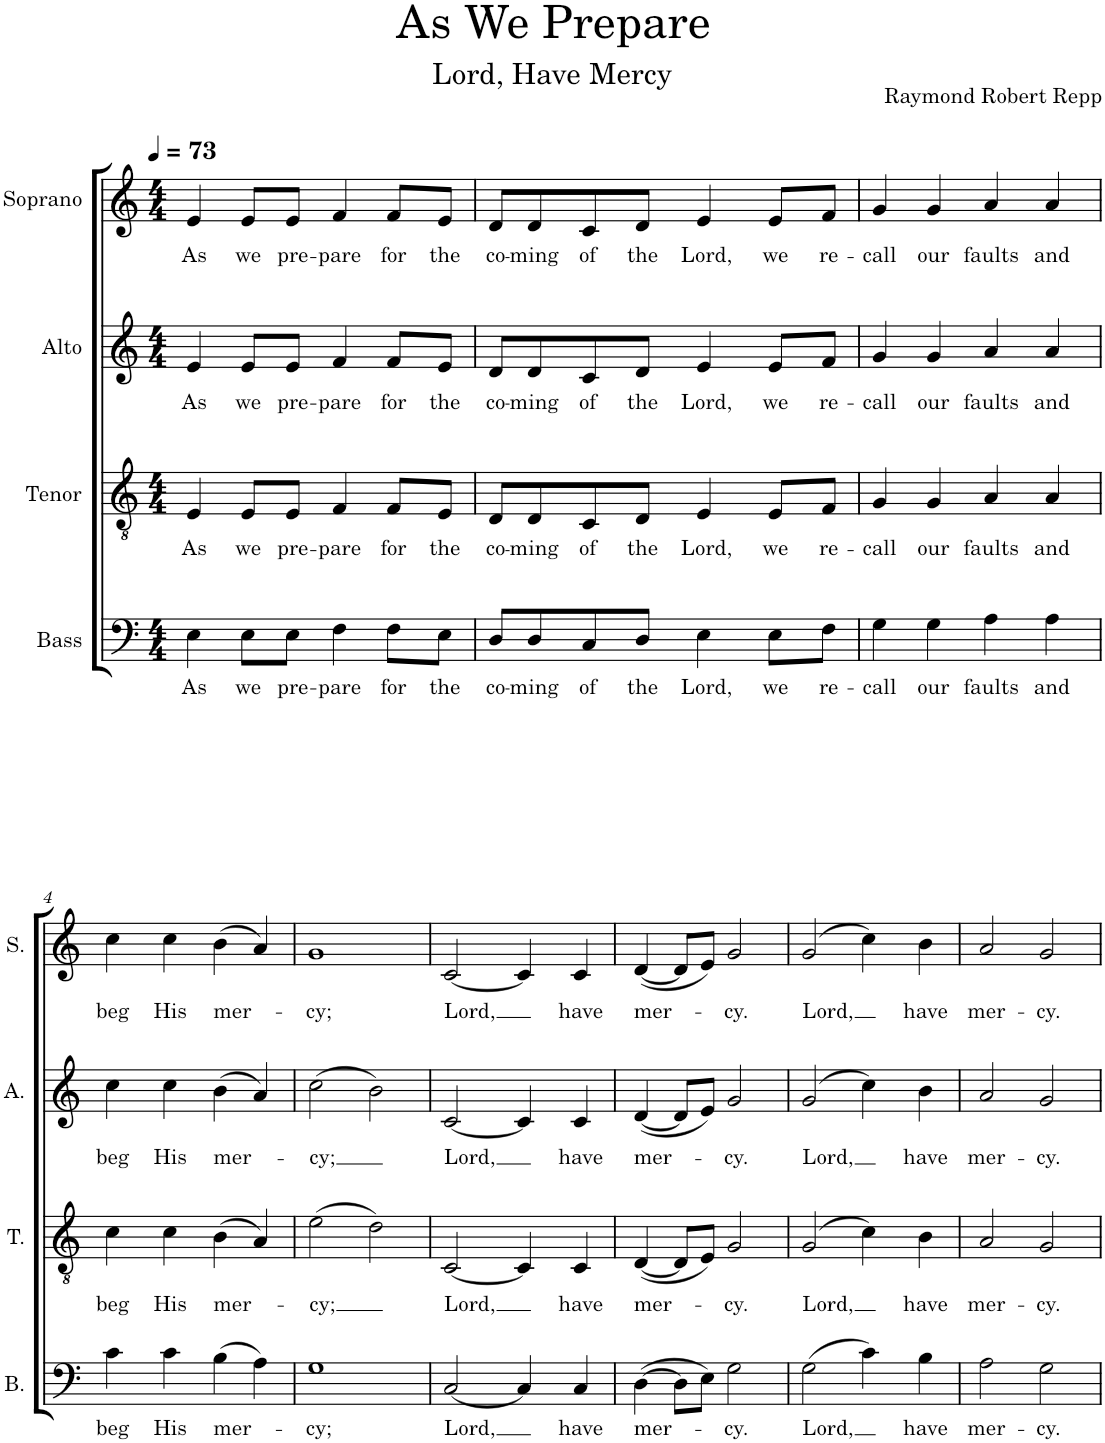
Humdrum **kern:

**kern	**text	**kern	**text	**kern	**text	**kern	**text
*part4	*part4	*part3	*part3	*part2	*part2	*part1	*part1
*staff4	*staff4	*staff3	*staff3	*staff2	*staff2	*staff1	*staff1
*I"Bass	*	*I"Tenor	*	*I"Alto	*	*I"Soprano	*
*I'B.	*	*I'T.	*	*I'A.	*	*I'S.	*
*clefF4	*	*clefGv2	*	*clefG2	*	*clefG2	*
*k[]	*	*k[]	*	*k[]	*	*k[]	*
*M4/4	*	*M4/4	*	*M4/4	*	*M4/4	*
*MM73	*	*MM73	*	*MM73	*	*MM73	*
=1	=1	=1	=1	=1	=1	=1	=1
!	!LO:LY:b	!	!LO:LY:b	!	!LO:LY:b	!	!LO:LY:b
4E\	As	4E/	As	4e/	As	4e/	As
!	!LO:LY:b	!	!LO:LY:b	!	!LO:LY:b	!	!LO:LY:b
8E\L	we	8E/L	we	8e/L	we	8e/L	we
!	!LO:LY:b	!	!LO:LY:b	!	!LO:LY:b	!	!LO:LY:b
8E\J	pre-	8E/J	pre-	8e/J	pre-	8e/J	pre-
!	!LO:LY:b	!	!LO:LY:b	!	!LO:LY:b	!	!LO:LY:b
4F\	-pare	4F/	-pare	4f/	-pare	4f/	-pare
!	!LO:LY:b	!	!LO:LY:b	!	!LO:LY:b	!	!LO:LY:b
8F\L	for	8F/L	for	8f/L	for	8f/L	for
!	!LO:LY:b	!	!LO:LY:b	!	!LO:LY:b	!	!LO:LY:b
8E\J	the	8E/J	the	8e/J	the	8e/J	the
=2	=2	=2	=2	=2	=2	=2	=2
!	!LO:LY:b	!	!LO:LY:b	!	!LO:LY:b	!	!LO:LY:b
8D/L	co-	8D/L	co-	8d/L	co-	8d/L	co-
!	!LO:LY:b	!	!LO:LY:b	!	!LO:LY:b	!	!LO:LY:b
8D/	-ming	8D/	-ming	8d/	-ming	8d/	-ming
!	!LO:LY:b	!	!LO:LY:b	!	!LO:LY:b	!	!LO:LY:b
8C/	of	8C/	of	8c/	of	8c/	of
!	!LO:LY:b	!	!LO:LY:b	!	!LO:LY:b	!	!LO:LY:b
8D/J	the	8D/J	the	8d/J	the	8d/J	the
!	!LO:LY:b	!	!LO:LY:b	!	!LO:LY:b	!	!LO:LY:b
4E\	Lord,	4E/	Lord,	4e/	Lord,	4e/	Lord,
!	!LO:LY:b	!	!LO:LY:b	!	!LO:LY:b	!	!LO:LY:b
8E\L	we	8E/L	we	8e/L	we	8e/L	we
!	!LO:LY:b	!	!LO:LY:b	!	!LO:LY:b	!	!LO:LY:b
8F\J	re-	8F/J	re-	8f/J	re-	8f/J	re-
=3	=3	=3	=3	=3	=3	=3	=3
!	!LO:LY:b	!	!LO:LY:b	!	!LO:LY:b	!	!LO:LY:b
4G\	-call	4G/	-call	4g/	-call	4g/	-call
!	!LO:LY:b	!	!LO:LY:b	!	!LO:LY:b	!	!LO:LY:b
4G\	our	4G/	our	4g/	our	4g/	our
!	!LO:LY:b	!	!LO:LY:b	!	!LO:LY:b	!	!LO:LY:b
4A\	faults	4A/	faults	4a/	faults	4a/	faults
!	!LO:LY:b	!	!LO:LY:b	!	!LO:LY:b	!	!LO:LY:b
4A\	and	4A/	and	4a/	and	4a/	and
!!LO:LB:g=z
=4	=4	=4	=4	=4	=4	=4	=4
!	!LO:LY:b	!	!LO:LY:b	!	!LO:LY:b	!	!LO:LY:b
4c\	beg	4c\	beg	4cc\	beg	4cc\	beg
!	!LO:LY:b	!	!LO:LY:b	!	!LO:LY:b	!	!LO:LY:b
4c\	His	4c\	His	4cc\	His	4cc\	His
!	!LO:LY:b	!	!LO:LY:b	!	!LO:LY:b	!	!LO:LY:b
(4B\	mer-	(4B\	mer-	(4b\	mer-	(4b\	mer-
4A\)	.	4A/)	.	4a/)	.	4a/)	.
=5	=5	=5	=5	=5	=5	=5	=5
!	!LO:LY:b	!	!LO:LY:b	!	!LO:LY:b	!	!LO:LY:b
1G	-cy;	(2e\	-cy;	(2cc\	-cy;	1g	-cy;
.	.	2d\)	.	2b\)	.	.	.
=6	=6	=6	=6	=6	=6	=6	=6
!	!LO:LY:b	!	!LO:LY:b	!	!LO:LY:b	!	!LO:LY:b
[2C/	Lord,	[2C/	Lord,	[2c/	Lord,	[2c/	Lord,
4C/]	.	4C/]	.	4c/]	.	4c/]	.
!	!LO:LY:b	!	!LO:LY:b	!	!LO:LY:b	!	!LO:LY:b
4C/	have	4C/	have	4c/	have	4c/	have
=7	=7	=7	=7	=7	=7	=7	=7
!	!LO:LY:b	!	!LO:LY:b	!	!LO:LY:b	!	!LO:LY:b
([4D\	mer-	([4D/	mer-	([4d/	mer-	([4d/	mer-
8D\L]	.	8D/L]	.	8d/L]	.	8d/L]	.
8E\J)	.	8E/J)	.	8e/J)	.	8e/J)	.
!	!LO:LY:b	!	!LO:LY:b	!	!LO:LY:b	!	!LO:LY:b
2G\	-cy.	2G/	-cy.	2g/	-cy.	2g/	-cy.
=8	=8	=8	=8	=8	=8	=8	=8
!	!LO:LY:b	!	!LO:LY:b	!	!LO:LY:b	!	!LO:LY:b
(2G\	Lord,	(2G/	Lord,	(2g/	Lord,	(2g/	Lord,
4c\)	.	4c\)	.	4cc\)	.	4cc\)	.
!	!LO:LY:b	!	!LO:LY:b	!	!LO:LY:b	!	!LO:LY:b
4B\	have	4B\	have	4b\	have	4b\	have
=9	=9	=9	=9	=9	=9	=9	=9
!	!LO:LY:b	!	!LO:LY:b	!	!LO:LY:b	!	!LO:LY:b
2A\	mer-	2A/	mer-	2a/	mer-	2a/	mer-
!	!LO:LY:b	!	!LO:LY:b	!	!LO:LY:b	!	!LO:LY:b
2G\	-cy.	2G/	-cy.	2g/	-cy.	2g/	-cy.
=	=	=	=	=	=	=	=
*-	*-	*-	*-	*-	*-	*-	*-
